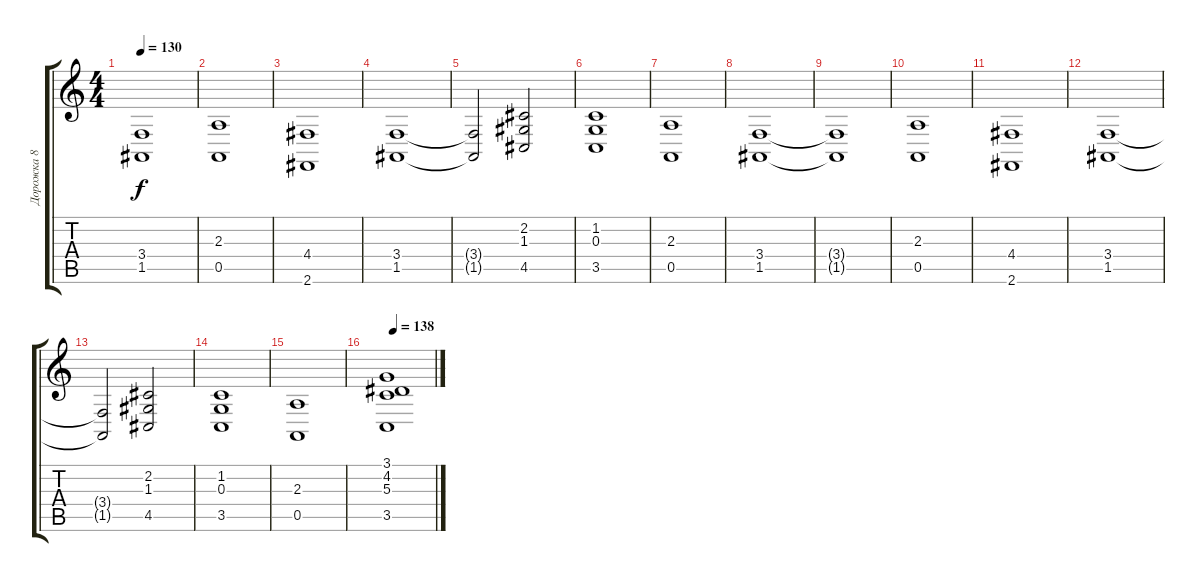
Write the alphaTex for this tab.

\track ("Дорожка 8" "Дорожка 8") {instrument pad2warm}
\staff {score tabs}
\tuning (E4 B3 G3 D3 A2 E2) {hide}
\ts (4 4)
\tempo 130
\clef g2
\ks c
(3.4{t} 1.5{t}).1{dy f} |
(2.3 0.5).1 |
(4.4 2.6).1 |
(3.4 1.5).1 |
(3.4{t} 1.5{t}).2 (2.2 1.3 4.5).2 |
(1.2 0.3 3.5).1 |
(2.3 0.5).1 |
(3.4 1.5).1 |
(3.4{t} 1.5{t}).1 |
(2.3 0.5).1 |
(4.4 2.6).1 |
(3.4 1.5).1 |
(3.4{t} 1.5{t}).2 (2.2 1.3 4.5).2 |
(1.2 0.3 3.5).1 |
(2.3 0.5).1 |
\tempo 138
(3.1 4.2 5.3 3.5).1
